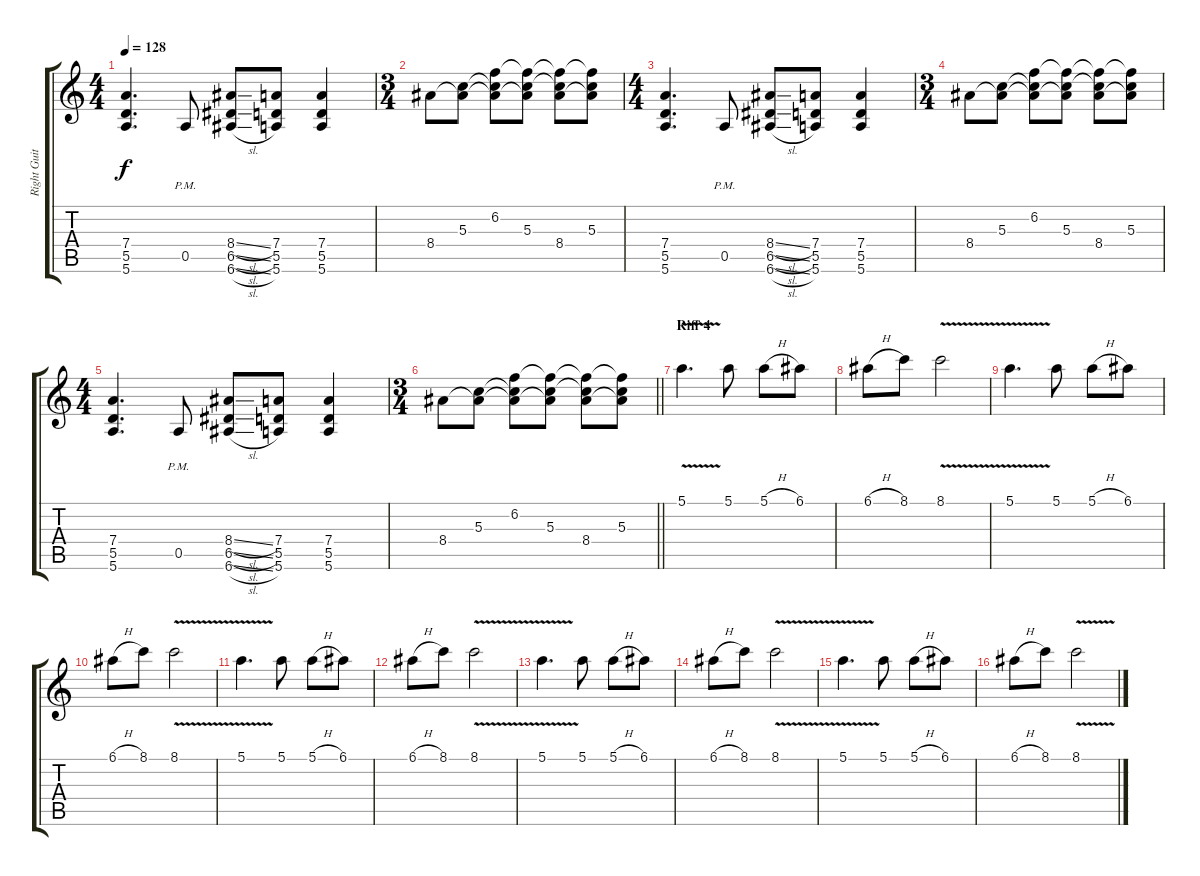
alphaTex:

\track ("Right Guitar" "Right Guit") {instrument electricguitarjazz}
\staff {score tabs}
\tuning (E4 B3 G3 D3 A2 E2) {hide}
\ts (4 4)
\tempo 128
\clef g2
\ks c
(7.4 5.5 5.6).4{d dy f} 0.5{pm}.8 (8.4{sl} 6.5{sl} 6.6{sl}).8 (7.4 5.5 5.6).8 (7.4 5.5 5.6).4 |
\ts (3 4)
8.4.8 (5.3 8.4{t}).8 (6.2 5.3{t} 8.4{t}).8 (6.2{t} 5.3 8.4{t}).8 (6.2{t} 5.3{t} 8.4).8 (6.2{t} 5.3 8.4{t}).8 |
\ts (4 4)
(7.4 5.5 5.6).4{d} 0.5{pm}.8 (8.4{sl} 6.5{sl} 6.6{sl}).8 (7.4 5.5 5.6).8 (7.4 5.5 5.6).4 |
\ts (3 4)
8.4.8 (5.3 8.4{t}).8 (6.2 5.3{t} 8.4{t}).8 (6.2{t} 5.3 8.4{t}).8 (6.2{t} 5.3{t} 8.4).8 (6.2{t} 5.3 8.4{t}).8 |
\ts (4 4)
(7.4 5.5 5.6).4{d} 0.5{pm}.8 (8.4{sl} 6.5{sl} 6.6{sl}).8 (7.4 5.5 5.6).8 (7.4 5.5 5.6).4 |
\ts (3 4)
\barLineRight lightlight
8.4.8 (5.3 8.4{t}).8 (6.2 5.3{t} 8.4{t}).8 (6.2{t} 5.3 8.4{t}).8 (6.2{t} 5.3{t} 8.4).8 (6.2{t} 5.3 8.4{t}).8 |
\section ("" "Riff 4")
5.1{v}.4{d} 5.1.8 5.1{h}.8 6.1.8 |
6.1{h}.8 8.1.8 8.1{v}.2 |
5.1{v}.4{d} 5.1.8 5.1{h}.8 6.1.8 |
6.1{h}.8 8.1.8 8.1{v}.2 |
5.1{v}.4{d} 5.1.8 5.1{h}.8 6.1.8 |
6.1{h}.8 8.1.8 8.1{v}.2 |
5.1{v}.4{d} 5.1.8 5.1{h}.8 6.1.8 |
6.1{h}.8 8.1.8 8.1{v}.2 |
5.1{v}.4{d} 5.1.8 5.1{h}.8 6.1.8 |
6.1{h}.8 8.1.8 8.1{v}.2
